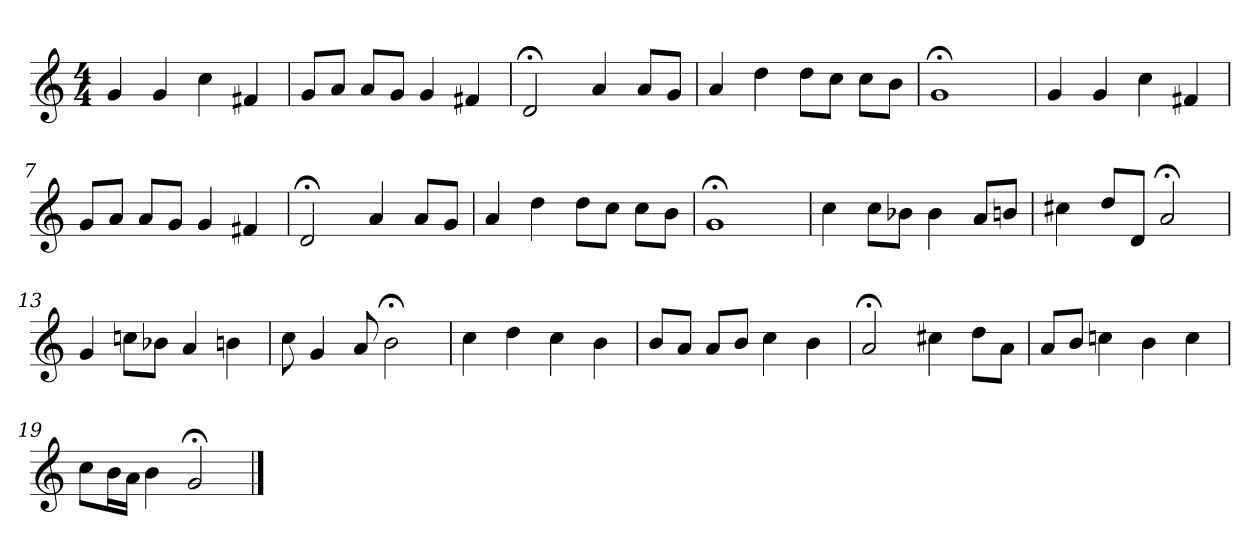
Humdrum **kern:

**kern
*part1
*staff1
*clefG2
*k[]
*C:
*M4/4
=1
4g
4g
4cc
4f#X
=2
8g/L
8a/J
8a/L
8g/J
4g
4f#X
=3
2d;<
4a
8a/L
8g/J
=4
4a
4dd
8dd\L
8cc\J
8cc\L
8b\J
=5
1g;<
=6
4g
4g
4cc
4f#X
=7
8g/L
8a/J
8a/L
8g/J
4g
4f#X
=8
2d;<
4a
8a/L
8g/J
=9
4a
4dd
8dd\L
8cc\J
8cc\L
8b\J
=10
1g;<
=11
4cc
8cc\L
8b-X\J
4b-
8a/L
8bn/J
=12
4cc#X
8dd/L
8d/J
2a;<
=13
4g
8ccn\L
8b-X\J
4a
4bn
=14
8cc
4g
8a
2b;<
=15
4cc
4dd
4cc
4b
=16
8b/L
8a/J
8a/L
8b/J
4cc
4b
=17
2a;<
4cc#X
8dd\L
8a\J
=18
8a/L
8b/J
4ccn
4b
4cc
=19
8cc\L
16b\L
16a\JJ
4b
2g;<
==
*-
